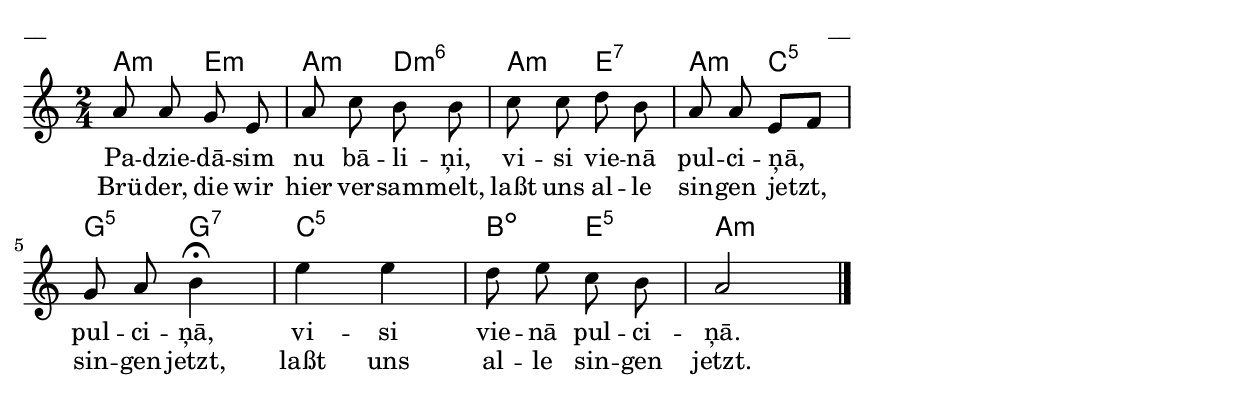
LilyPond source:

\version "2.13.16"
%\header {
% title = "Padziedāsim nu, bāliņi"
%}
% J.Vītola t.dz. ar klavieru pavadījumu
\paper {
line-width = 14\cm
left-margin = 0.4\cm
between-system-padding = 0.3\cm
between-system-space = 0.3\cm
}
\layout {
indent = #0
ragged-last = ##f
}


voiceA = \relative c' {
\clef "treble"
\key a \minor
\time 2/4
a'8 a g e | a8 c b b | c8 c d b | a8 a e[ f] |
g8 a b4\fermata | e4 e | d8 e c b | a2
\bar "|."
}



lyricAA = \lyricmode {
Pa -- dzie -- dā -- sim nu bā -- li -- ņi, vi -- si vie -- nā pul -- ci -- ņā, 
pul -- ci -- ņā, vi -- si vie -- nā pul -- ci -- ņā. 
}

lyricAB = \lyricmode {
Brü -- der, die wir hier ver -- sam -- melt, laßt uns al -- le sin -- gen jetzt,
sin -- gen jetzt, laßt uns al -- le sin -- gen jetzt.
}


chordsA = \chordmode {
\time 2/4
a4:m e4:m | a4:m d4:m6 | a4:m e4:7 | a4:m c4:5 |
g4:5 g4:7 | c2:5 | b4:dim e4:5 | a2:m 
}

fullScore = <<
\new ChordNames { \chordsA }
\new Staff {
<<
\new Voice = "voiceA" { \oneVoice \autoBeamOff \voiceA }
\lyricsto "voiceA" \new Lyrics \lyricAA
\lyricsto "voiceA" \new Lyrics \lyricAB
>>
}
>>

\score {
\fullScore
\header { piece = "__" opus = "__" }
}
\markup { \with-color #(x11-color 'white) \sans \smaller "__" }
\score {
\unfoldRepeats
\fullScore
\midi {
\context { \Staff \remove "Staff_performer" }
\context { \Voice \consists "Staff_performer" }
}
}


